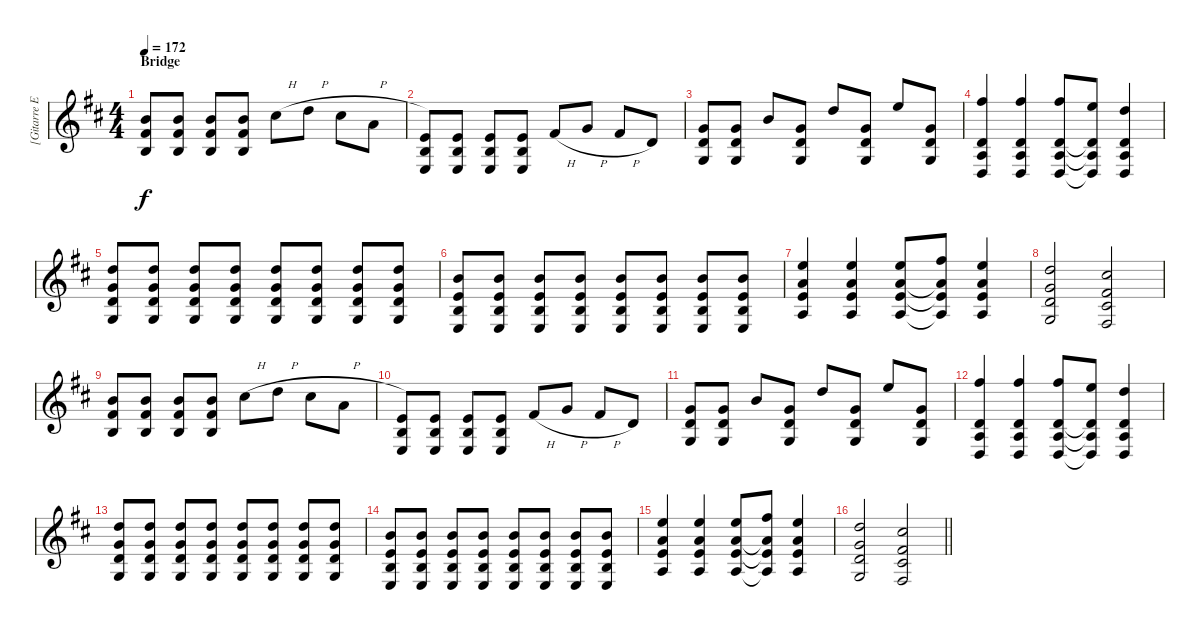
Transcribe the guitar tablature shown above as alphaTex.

\track ("[Gitarre Effekt]" "[Gitarre E") {instrument overdrivenguitar}
\staff {score}
\tuning (E4 B3 G3 D3 A2 D2) {hide}
\ts (4 4)
\section ("" "Bridge")
\tempo 172
\clef g2
\ks d
(9.4 9.5 9.6).8{dy f instrument overdrivenguitar} (9.4 9.5 9.6).8 (9.4 9.5 9.6).8 (9.4 9.5 9.6).8 11.4{h}.8 12.4{h}.8 11.4{h}.8 12.5.8 |
(2.4 2.5 2.6).8 (2.4 2.5 2.6).8 (2.4 2.5 2.6).8 (2.4 2.5 2.6).8 4.4{h}.8 5.4{h}.8 4.4{h}.8 0.4.8 |
(5.4 5.5 5.6).8 (5.4 5.5 5.6).8 9.4.8 (5.4 5.5 5.6).8 7.3.8 (5.4 5.5 5.6).8 9.3.8 (5.4 5.5 5.6).8 |
(11.3 0.4 0.5 0.6).4 (11.3 0.4 0.5 0.6).4 (11.3 0.4 0.5 0.6).8 (9.3 0.4{t} 0.5{t} 0.6{t}).8 (7.3 0.4 0.5 0.6).4 |
(7.3 5.4 5.5 5.6).8 (7.3 5.4 5.5 5.6).8 (7.3 5.4 5.5 5.6).8 (7.3 5.4 5.5 5.6).8 (7.3 5.4 5.5 5.6).8 (7.3 5.4 5.5 5.6).8 (7.3 5.4 5.5 5.6).8 (7.3 5.4 5.5 5.6).8 |
(4.3 2.4 2.5 2.6).8 (4.3 2.4 2.5 2.6).8 (4.3 2.4 2.5 2.6).8 (4.3 2.4 2.5 2.6).8 (4.3 2.4 2.5 2.6).8 (4.3 2.4 2.5 2.6).8 (4.3 2.4 2.5 2.6).8 (4.3 2.4 2.5 2.6).8 |
(9.3 7.4 7.5 7.6).4 (9.3 7.4 7.5 7.6).4 (9.3 7.4 7.5 7.6).8 (11.3 7.4{t} 7.5{t} 7.6{t}).8 (9.3 7.4 7.5 7.6).4 |
(7.3 5.4 5.5 5.6).2 (6.3 4.4 4.5 4.6).2 |
(9.4 9.5 9.6).8 (9.4 9.5 9.6).8 (9.4 9.5 9.6).8 (9.4 9.5 9.6).8 11.4{h}.8 12.4{h}.8 11.4{h}.8 12.5.8 |
(2.4 2.5 2.6).8 (2.4 2.5 2.6).8 (2.4 2.5 2.6).8 (2.4 2.5 2.6).8 4.4{h}.8 5.4{h}.8 4.4{h}.8 0.4.8 |
(5.4 5.5 5.6).8 (5.4 5.5 5.6).8 9.4.8 (5.4 5.5 5.6).8 7.3.8 (5.4 5.5 5.6).8 9.3.8 (5.4 5.5 5.6).8 |
(11.3 0.4 0.5 0.6).4 (11.3 0.4 0.5 0.6).4 (11.3 0.4 0.5 0.6).8 (9.3 0.4{t} 0.5{t} 0.6{t}).8 (7.3 0.4 0.5 0.6).4 |
(7.3 5.4 5.5 5.6).8 (7.3 5.4 5.5 5.6).8 (7.3 5.4 5.5 5.6).8 (7.3 5.4 5.5 5.6).8 (7.3 5.4 5.5 5.6).8 (7.3 5.4 5.5 5.6).8 (7.3 5.4 5.5 5.6).8 (7.3 5.4 5.5 5.6).8 |
(4.3 2.4 2.5 2.6).8 (4.3 2.4 2.5 2.6).8 (4.3 2.4 2.5 2.6).8 (4.3 2.4 2.5 2.6).8 (4.3 2.4 2.5 2.6).8 (4.3 2.4 2.5 2.6).8 (4.3 2.4 2.5 2.6).8 (4.3 2.4 2.5 2.6).8 |
(9.3 7.4 7.5 7.6).4 (9.3 7.4 7.5 7.6).4 (9.3 7.4 7.5 7.6).8 (11.3 7.4{t} 7.5{t} 7.6{t}).8 (9.3 7.4 7.5 7.6).4 |
\barLineRight lightlight
(7.3 5.4 5.5 5.6).2 (6.3 4.4 4.5 4.6).2
